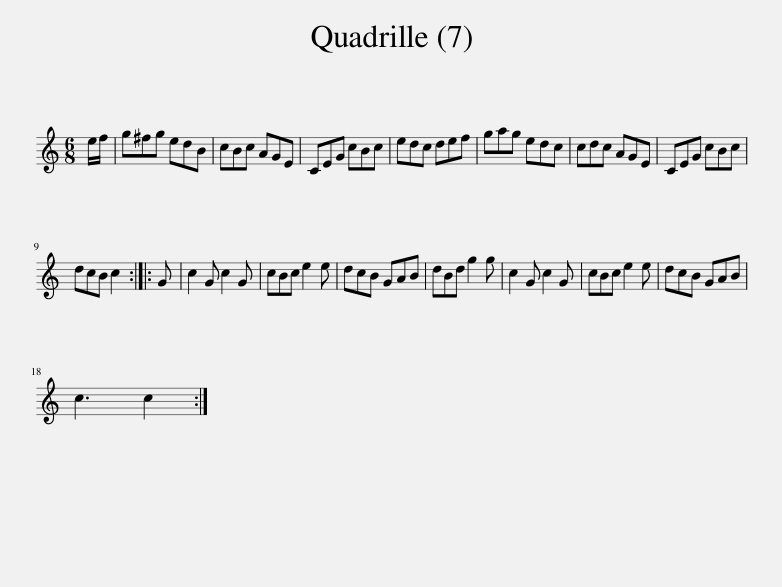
X:1
L:1/8
M:6/8
I:linebreak $
K:C
V:1 treble
V:1
 e/f/ | g^fg edB | cBc AGE | CEG cBc | edc def | %5
 gag edc | cdc AGE | CEG cBc |$ dcB c2 :: G | %10
 c2 G c2 G | cBc e2 e | dcB GAB | dBd g2 g | c2 G c2 G | %15
 cBc e2 e | dcB GAB |$ c3 c2 :| %18
